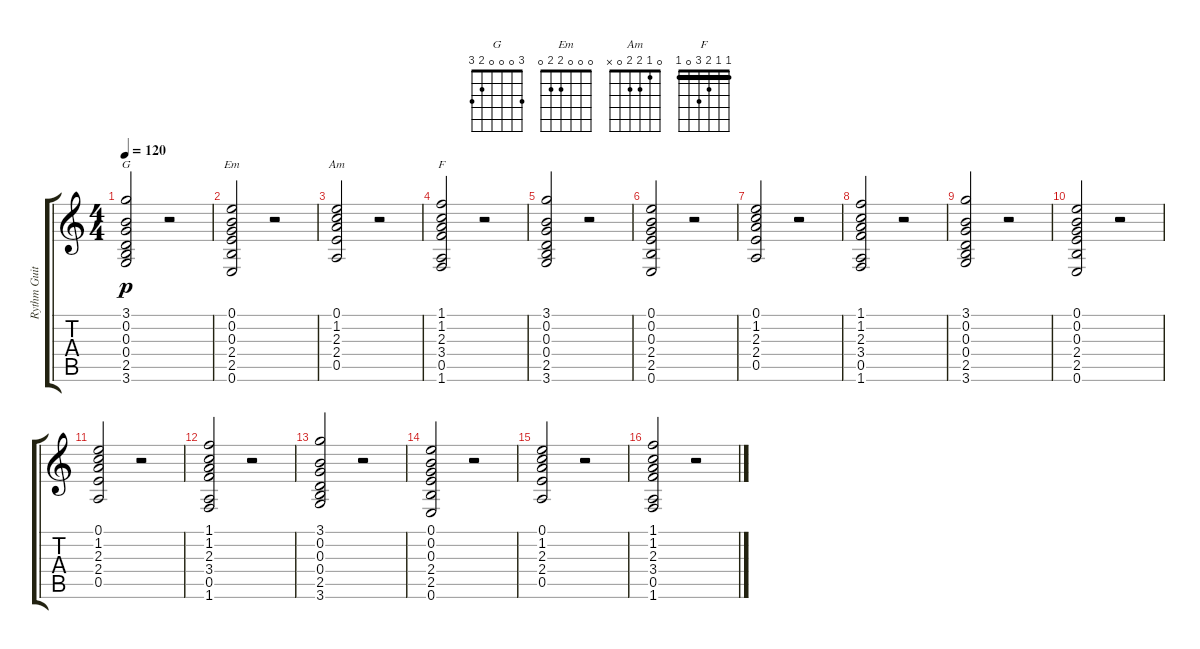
\track ("Rythm Guitarist(Christopher)" "Rythm Guit") {instrument distortionguitar}
\staff {score tabs}
\tuning (E4 B3 G3 D3 A2 E2) {hide}
\chord ("G" 3 0 0 0 2 3)
\chord ("Em" 0 0 0 2 2 0)
\chord ("Am" 0 1 2 2 0 x)
\chord ("F" 1 1 2 3 0 1) {barre 1}
\ts (4 4)
\tempo 120
\clef g2
\ks c
(3.1 0.2 0.3 0.4 2.5 3.6).2{ch "G" dy p} r.2 |
(0.1 0.2 0.3 2.4 2.5 0.6).2{ch "Em"} r.2 |
(0.1 1.2 2.3 2.4 0.5).2{ch "Am"} r.2 |
(1.1 1.2 2.3 3.4 0.5 1.6).2{ch "F"} r.2 |
(3.1 0.2 0.3 0.4 2.5 3.6).2 r.2 |
(0.1 0.2 0.3 2.4 2.5 0.6).2 r.2 |
(0.1 1.2 2.3 2.4 0.5).2 r.2 |
(1.1 1.2 2.3 3.4 0.5 1.6).2 r.2 |
(3.1 0.2 0.3 0.4 2.5 3.6).2 r.2 |
(0.1 0.2 0.3 2.4 2.5 0.6).2 r.2 |
(0.1 1.2 2.3 2.4 0.5).2 r.2 |
(1.1 1.2 2.3 3.4 0.5 1.6).2 r.2 |
(3.1 0.2 0.3 0.4 2.5 3.6).2 r.2 |
(0.1 0.2 0.3 2.4 2.5 0.6).2 r.2 |
(0.1 1.2 2.3 2.4 0.5).2 r.2 |
(1.1 1.2 2.3 3.4 0.5 1.6).2 r.2
